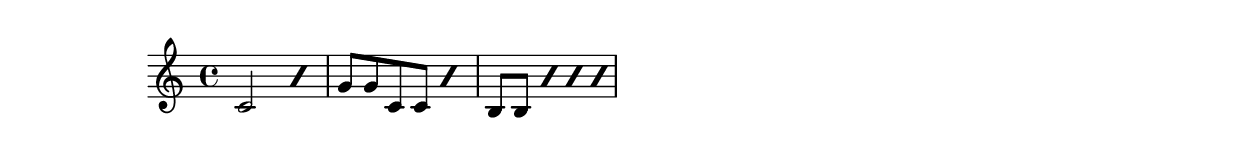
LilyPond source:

\version "2.3.16"
\header {
texidoc = "Within a bar, beat repeats denote that a music snippet should be
played again."
}

\score {  \relative c'
	 \context Voice { \time 4/4
   \repeat "percent" 2 { c2 }

   % the chairman dances
   \repeat "percent" 2 { g'8 g c, c  }   
   \repeat "percent" 4 { b8 b8  }
  }
	 \paper { raggedright = ##t }
}
